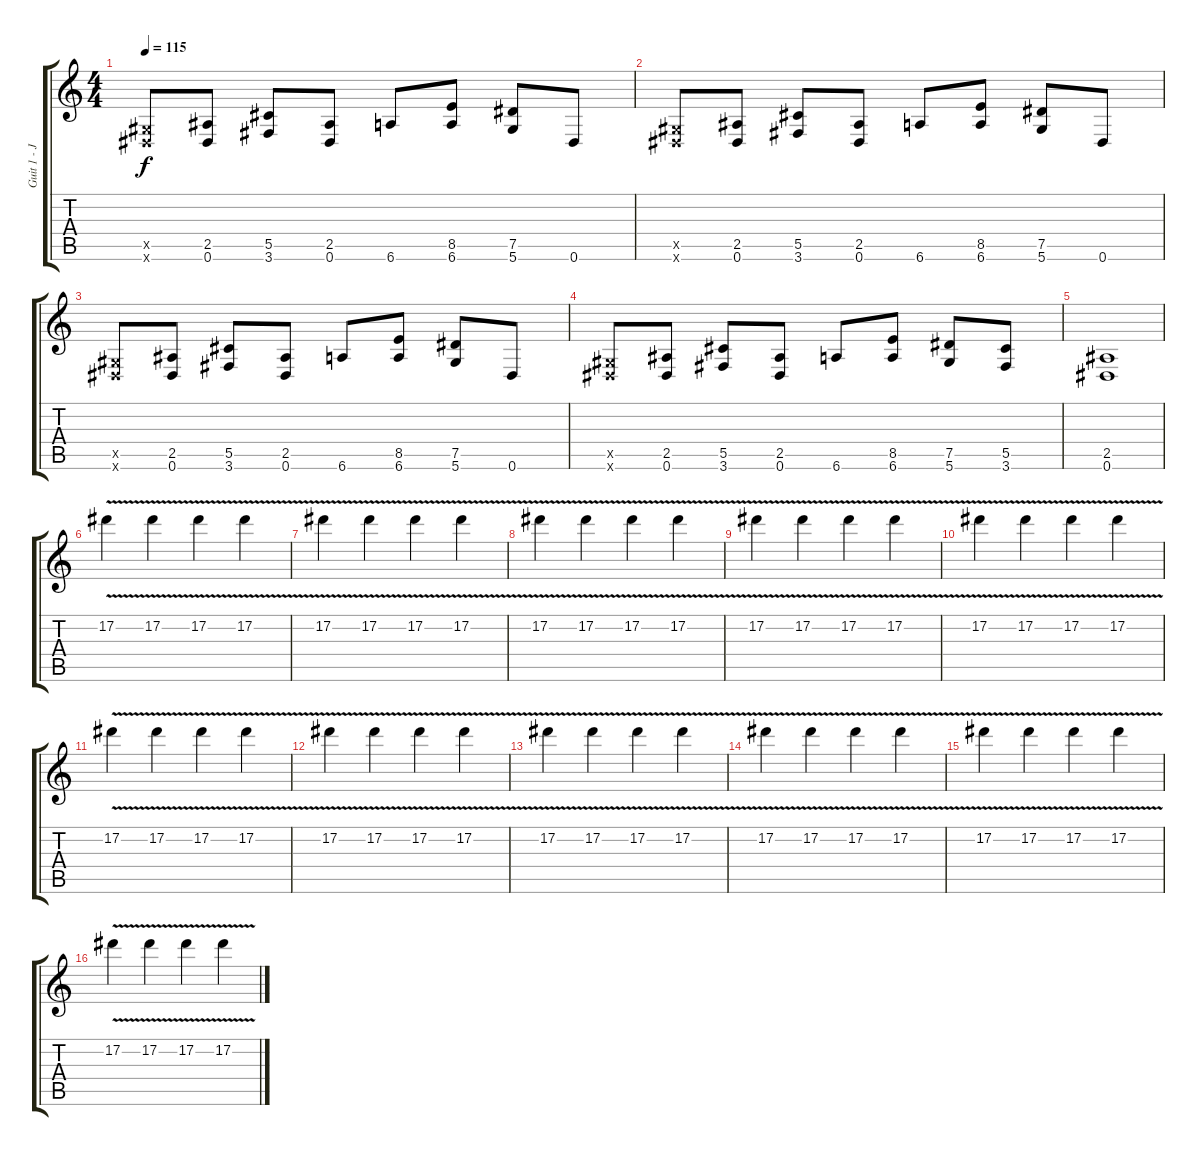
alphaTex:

\track ("Guit 1 - James Hetfield?" "Guit 1 - J") {instrument distortionguitar}
\staff {score tabs}
\tuning (Eb4 Bb3 Gb3 Db3 Ab2 Eb2) {hide}
\ts (4 4)
\tempo 115
\clef g2
\ks c
(0.5{x} 0.6{x}).8{dy f} (2.5 0.6).8 (5.5 3.6).8 (2.5 0.6).8 6.6.8 (8.5 6.6).8 (7.5 5.6).8 0.6.8 |
(0.5{x} 0.6{x}).8 (2.5 0.6).8 (5.5 3.6).8 (2.5 0.6).8 6.6.8 (8.5 6.6).8 (7.5 5.6).8 0.6.8 |
(0.5{x} 0.6{x}).8 (2.5 0.6).8 (5.5 3.6).8 (2.5 0.6).8 6.6.8 (8.5 6.6).8 (7.5 5.6).8 0.6.8 |
(0.5{x} 0.6{x}).8 (2.5 0.6).8 (5.5 3.6).8 (2.5 0.6).8 6.6.8 (8.5 6.6).8 (7.5 5.6).8 (5.5 3.6).8 |
(2.5 0.6).1 |
17.2{v}.4 17.2{v}.4 17.2{v}.4 17.2{v}.4 |
17.2{v}.4 17.2{v}.4 17.2{v}.4 17.2{v}.4 |
17.2{v}.4 17.2{v}.4 17.2{v}.4 17.2{v}.4 |
17.2{v}.4 17.2{v}.4 17.2{v}.4 17.2{v}.4 |
17.2{v}.4 17.2{v}.4 17.2{v}.4 17.2{v}.4 |
17.2{v}.4 17.2{v}.4 17.2{v}.4 17.2{v}.4 |
17.2{v}.4 17.2{v}.4 17.2{v}.4 17.2{v}.4 |
17.2{v}.4 17.2{v}.4 17.2{v}.4 17.2{v}.4 |
17.2{v}.4 17.2{v}.4 17.2{v}.4 17.2{v}.4 |
17.2{v}.4 17.2{v}.4 17.2{v}.4 17.2{v}.4 |
17.2{v}.4 17.2{v}.4 17.2{v}.4 17.2{v}.4
